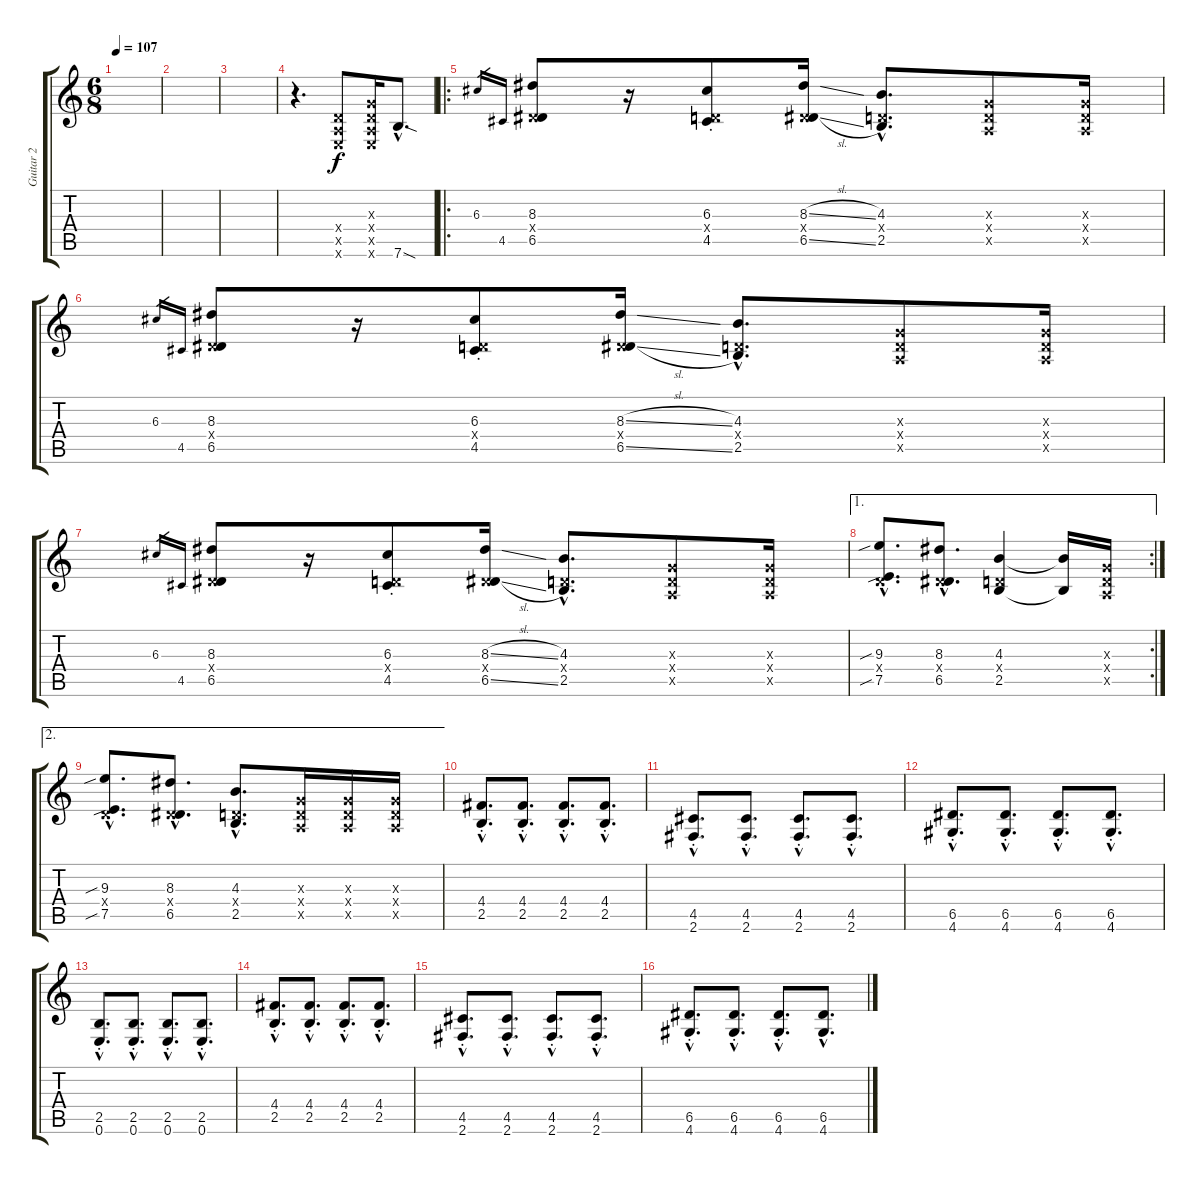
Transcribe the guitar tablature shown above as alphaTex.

\track ("Guitar 2" "Guitar 2") {instrument distortionguitar}
\staff {score tabs}
\tuning (E4 B3 G3 D3 A2 E2) {hide}
\ts (6 8)
\tempo 107
\clef g2
\ks c
|
|
|
r.4{d} (0.4{x} 0.5{x} 0.6{x}).8 (0.3{x} 0.4{x} 0.5{x} 0.6{x}).16 7.6{sod hac}.8{d} |
\ro
6.3.16{gr} 4.5.16{gr} (8.3 0.4{x} 6.5).8 r.16 (6.3{st} 0.4{x} 4.5{st}).8 (8.3{sl} 0.4{x} 6.5{sl}).16 (4.3{hac} 0.4{hac x} 2.5{hac}).8{d} (0.3{x} 0.4{x} 0.5{x}).8 (0.3{x} 0.4{x} 0.5{x}).16 |
6.3.16{gr} 4.5.16{gr} (8.3 0.4{x} 6.5).8 r.16 (6.3{st} 0.4{x} 4.5{st}).8 (8.3{sl} 0.4{x} 6.5{sl}).16 (4.3{hac} 0.4{hac x} 2.5{hac}).8{d} (0.3{x} 0.4{x} 0.5{x}).8 (0.3{x} 0.4{x} 0.5{x}).16 |
6.3.16{gr} 4.5.16{gr} (8.3 0.4{x} 6.5).8 r.16 (6.3{st} 0.4{x} 4.5{st}).8 (8.3{sl} 0.4{x} 6.5{sl}).16 (4.3{hac} 0.4{hac x} 2.5{hac}).8{d} (0.3{x} 0.4{x} 0.5{x}).8 (0.3{x} 0.4{x} 0.5{x}).16 |
\ae 1
\rc 2
(9.3{sib hac} 0.4{hac x} 7.5{sib hac}).8{d} (8.3{hac} 0.4{hac x} 6.5{hac}).8{d} (4.3 0.4{x} 2.5).4 (4.3{t} 2.5{t}).16 (0.3{x} 0.4{x} 0.5{x}).16 |
\ae 2
(9.3{sib hac} 0.4{hac x} 7.5{sib hac}).8{d} (8.3{hac} 0.4{hac x} 6.5{hac}).8{d} (4.3{hac} 0.4{hac x} 2.5{hac}).8{d} (0.3{x} 0.4{x} 0.5{x}).16 (0.3{x} 0.4{x} 0.5{x}).16 (0.3{x} 0.4{x} 0.5{x}).16 |
(4.4{hac st} 2.5{hac st}).8{d} (4.4{hac st} 2.5{hac st}).8{d} (4.4{hac st} 2.5{hac st}).8{d} (4.4{hac st} 2.5{hac st}).8{d} |
(4.5{hac st} 2.6{hac st}).8{d} (4.5{hac st} 2.6{hac st}).8{d} (4.5{hac st} 2.6{hac st}).8{d} (4.5{hac st} 2.6{hac st}).8{d} |
(6.5{hac st} 4.6{hac st}).8{d} (6.5{hac st} 4.6{hac st}).8{d} (6.5{hac st} 4.6{hac st}).8{d} (6.5{hac st} 4.6{hac st}).8{d} |
(2.5{hac st} 0.6{hac st}).8{d} (2.5{hac st} 0.6{hac st}).8{d} (2.5{hac st} 0.6{hac st}).8{d} (2.5{hac st} 0.6{hac st}).8{d} |
(4.4{hac st} 2.5{hac st}).8{d} (4.4{hac st} 2.5{hac st}).8{d} (4.4{hac st} 2.5{hac st}).8{d} (4.4{hac st} 2.5{hac st}).8{d} |
(4.5{hac st} 2.6{hac st}).8{d} (4.5{hac st} 2.6{hac st}).8{d} (4.5{hac st} 2.6{hac st}).8{d} (4.5{hac st} 2.6{hac st}).8{d} |
(6.5{hac st} 4.6{hac st}).8{d} (6.5{hac st} 4.6{hac st}).8{d} (6.5{hac st} 4.6{hac st}).8{d} (6.5{hac} 4.6{hac}).8{d}
